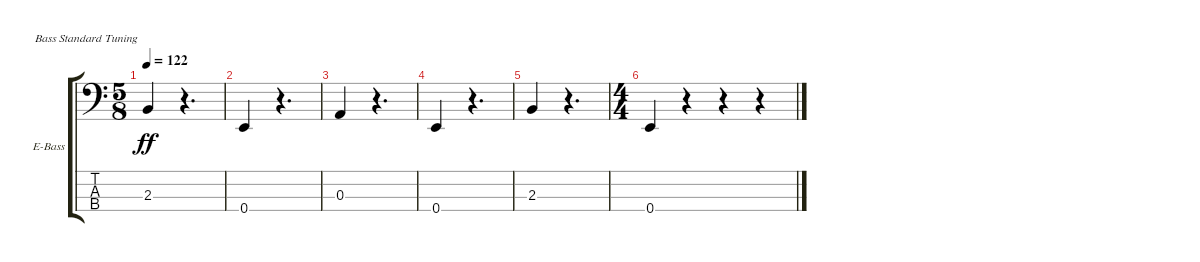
\defaultSystemsLayout 4
\bracketExtendMode groupsimilarinstruments
\firstSystemTrackNameOrientation horizontal
\otherSystemsTrackNameOrientation horizontal
\track ("Electric Bass" "E-Bass") {instrument electricbassfinger}
\staff {score tabs}
\tuning (G2 D2 A1 E1)
\ts (5 8)
\tempo 122
\clef f4
\scale
0.333333
\ks c
2.3.4{dy ff} r.4{d} |
\scale
0.333333 0.4.4 r.4{d} |
\scale
0.333333 0.3.4 r.4{d} |
0.4.4 r.4{d} |
2.3.4 r.4{d} |
\ts (4 4)
0.4.4 r.4 r.4 r.4
